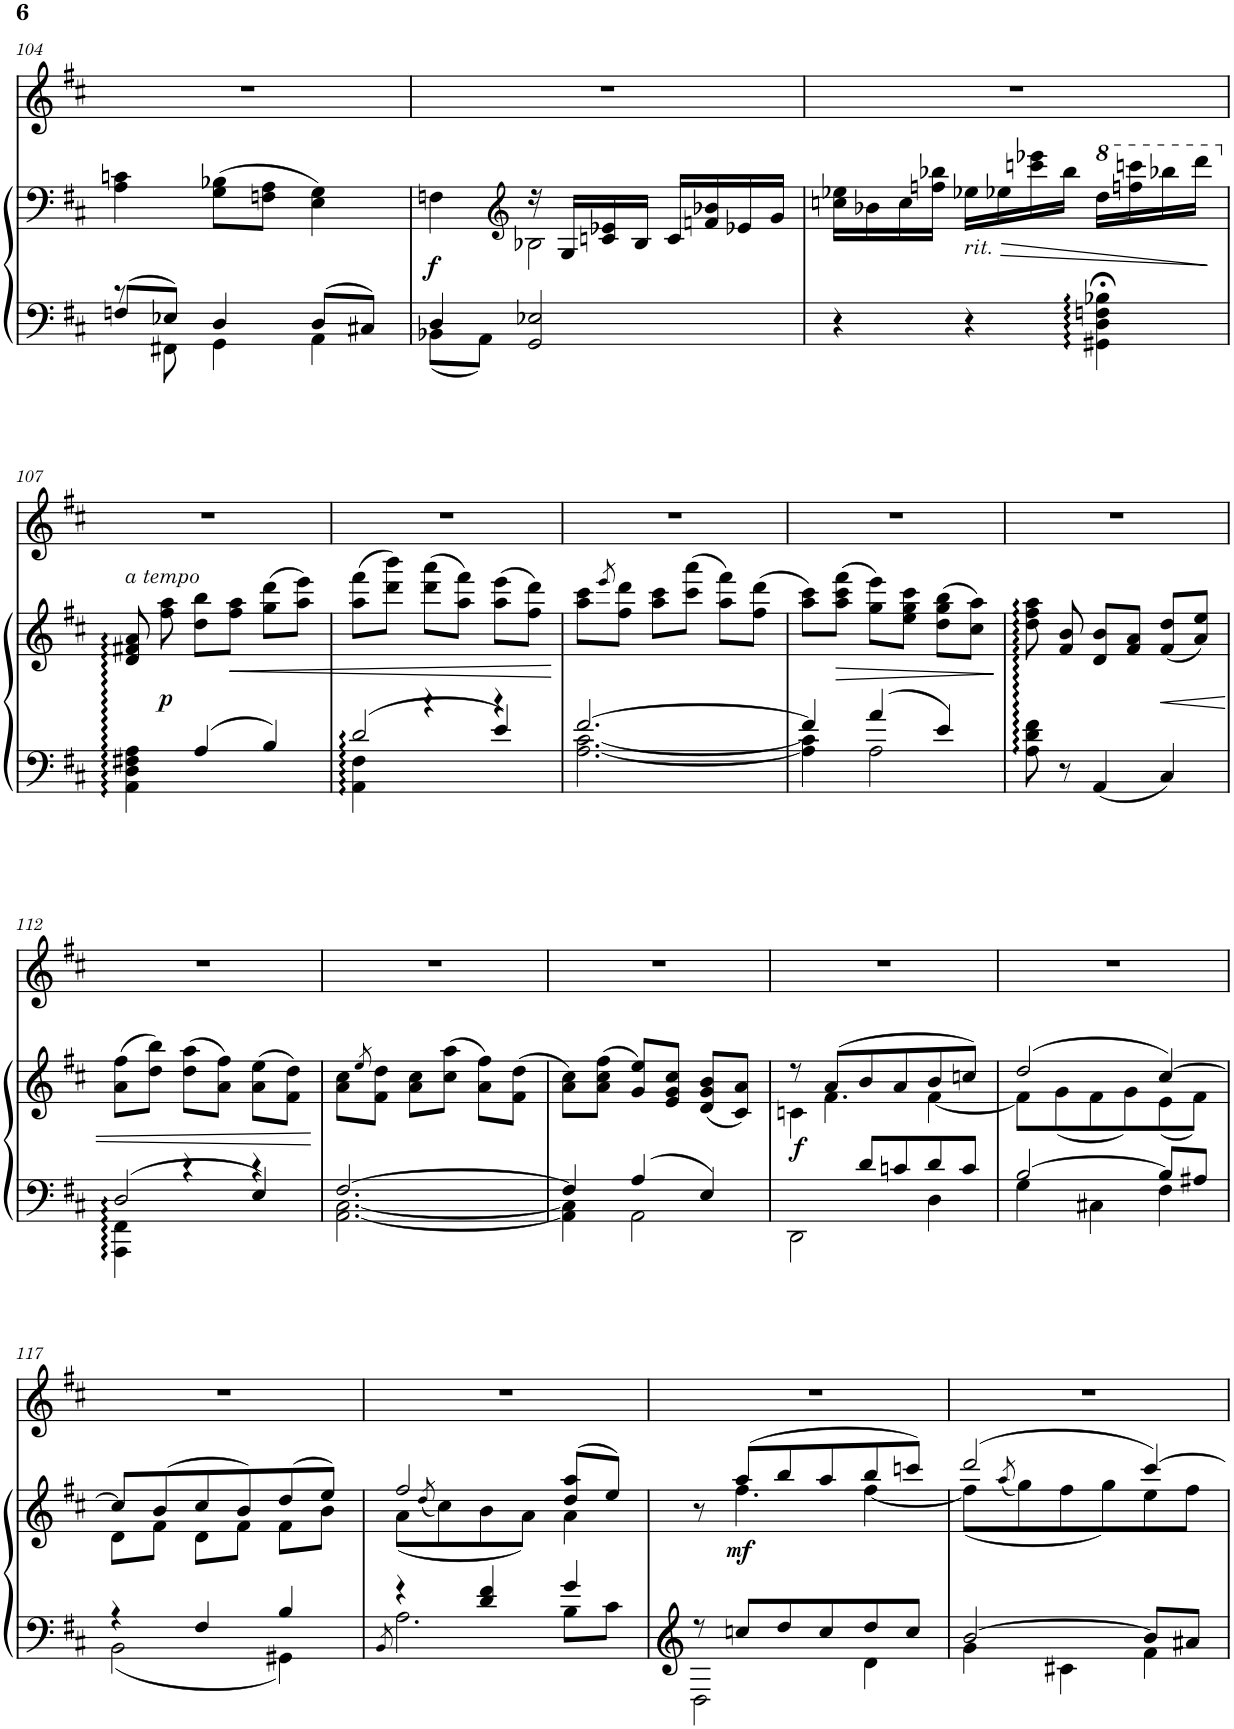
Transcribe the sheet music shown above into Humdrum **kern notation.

**kern	**kern	**kern	**dynam
*part1	*part1	*part1	*part1
*staff3	*staff2	*staff1	*staff1/2/3
*I"Piano	*	*	*
*I'Pno.	*	*	*
!!LO:PB:g=z
*clefF4	*clefF4	*clefG2	*
*k[f#c#]	*k[f#c#]	*k[f#c#]	*
*M3/4	*M3/4	*M3/4	*
=104	=104	=104	=104
*^	*	*	*
8Fn/L	8r	4A\ 4cn\	2.r	.
8E-X/J	8FF#X\	.	.	.
4D/	4GG\	8G\ 8B-X\L	.	.
.	.	8Fn\ 8A\J	.	.
8D/L	4AA\	4E\ 4G\	.	.
8C#X/J	.	.	.	.
=105	=105	=105	=105	=105
*	*	*^	*	*
!	!	!	!	!	!LO:DY:b=2
4D/	8BB-X\L	4Fn\	4ryy	2.r	f
.	8AA\J	.	.	.	.
*	*	*clefG2	*	*	*
2ryy	2GG/ 2E-X/	16r	2B-X\	.	.
.	.	16G/LL	.	.	.
.	.	16cn/ 16e-X/	.	.	.
.	.	16B-/JJ	.	.	.
.	.	16c/LL	.	.	.
.	.	16fn/ 16b-X/	.	.	.
.	.	16e-X/	.	.	.
.	.	16g/JJ	.	.	.
*v	*v	*	*	*	*
*	*v	*v	*	*
=106	=106	=106	=106
4r	16ccn\ 16ee-X\LL	2.r	.
.	16b-X\	.	.
.	16cc\	.	.
.	16ffn\ 16bb-X\JJ	.	.
!	!LO:TX:b:i:t=rit.	!	!
4r	16ee-X\LL	.	.
.	16ee-X\	.	.
.	16cccn\ 16eee-X\	.	.
.	16bb-\JJ	.	.
*	*8va	*	*
4GG#X\;< 4D\;< 4Fn\;< 4B-X\;<	16ddd\LL	.	.
.	16fffn\ 16ccccn\	.	.
.	16bbb-X\	.	.
.	16dddd\JJ	.	.
!!LO:LB:g=z
=107	=107	=107	=107
*	*X8va	*	*
!	!LO:TX:a:i:t=a tempo	!	!
4AA\ 4D\ 4F#X\ 4A\	8d/ 8f#X/ 8a/	2.r	.
!	!	!	!LO:DY:b=2
.	8ff#\ 8aa\	.	p
4A/	8dd\ 8bb\L	.	.
.	8ff#\ 8aa\J	.	.
4B/	8gg\ 8ddd\L	.	.
.	8aa\ 8eee\J	.	.
=108	=108	=108	=108
*^	*	*	*
2d/	4AA\ 4F#\	8aa\ 8fff#\L	2.r	.
.	.	8ddd\ 8bbb\J	.	.
.	4r	8ddd\ 8aaa\L	.	.
.	.	8aa\ 8fff#\J	.	.
4e/	4r	8aa\ 8eee\L	.	.
.	.	8ff#\ 8ddd\J	.	.
=109	=109	=109	=109	=109
[2.f#/	[2.A\ [2.c#\	8aa\ 8ccc#\L	2.r	.
.	.	8qeee/	.	.
.	.	8ff#\ 8ddd\J	.	.
.	.	8aa\ 8ccc#\L	.	.
.	.	8ccc#\ 8aaa\J	.	.
.	.	8aa\ 8fff#\L	.	.
.	.	8ff#\ 8ddd\J	.	.
=110	=110	=110	=110	=110
4f#/]	4A\] 4c#\]	8aa\ 8ccc#\L	2.r	.
.	.	8aa\ 8ccc#\ 8fff#\J	.	.
4a/	2A\	8gg\ 8eee\L	.	.
.	.	8ee\ 8gg\ 8ccc#\J	.	.
4e/	.	8dd\ 8gg\ 8bb\L	.	.
.	.	8cc#\ 8aa\J	.	.
*v	*v	*	*	*
=111	=111	=111	=111
8A\ 8d\ 8f#\	8dd\ 8ff#\ 8aa\	2.r	.
8r	8f#/ 8b/	.	.
4AA/	8d/ 8b/L	.	.
.	8f#/ 8a/J	.	.
4C#/	8f#/ 8dd/L	.	.
.	8a/ 8ee/J	.	.
!!LO:LB:g=z
=112	=112	=112	=112
*^	*	*	*
2D/	4AAA\ 4FF#\	8a\ 8ff#\L	2.r	.
.	.	8dd\ 8bb\J	.	.
.	4r	8dd\ 8aa\L	.	.
.	.	8a\ 8ff#\J	.	.
4E/	4r	8a\ 8ee\L	.	.
.	.	8f#\ 8dd\J	.	.
=113	=113	=113	=113	=113
[2.F#/	[2.AA\ [2.C#\	8a\ 8cc#\L	2.r	.
.	.	8qee/	.	.
.	.	8f#\ 8dd\J	.	.
.	.	8a\ 8cc#\L	.	.
.	.	8cc#\ 8aa\J	.	.
.	.	8a\ 8ff#\L	.	.
.	.	8f#\ 8dd\J	.	.
=114	=114	=114	=114	=114
4F#/]	4AA\] 4C#\]	8a\ 8cc#\L	2.r	.
.	.	8a\ 8cc#\ 8ff#\J	.	.
4A/	2AA\	8g/ 8ee/L	.	.
.	.	8e/ 8g/ 8cc#/J	.	.
4E/	.	8d/ 8g/ 8b/L	.	.
.	.	8c#/ 8a/J	.	.
=115	=115	=115	=115	=115
*	*	*^	*	*
*	*	*	*^	*	*
!	!	!	!	!	!	!LO:DY:b=2
4ryy	2DD\	8r	4cn\	8ryy	2.r	f
.	.	8a/L	.	4.f#\	.	.
8d/L	.	8b/	2ryy	.	.	.
8cn/	.	8a/	.	.	.	.
8d/	4D\	8b/	.	[4f#\	.	.
8c/J	.	8ccn/J	.	.	.	.
*	*	*	*v	*v	*	*
=116	=116	=116	=116	=116	=116
[2B/	4G\	8f#\L]	2dd/	2.r	.
.	.	8g\	.	.	.
.	4C#X\	8f#\	.	.	.
.	.	8g\	.	.	.
8B/L]	4F#\	8e\	[4cc#/	.	.
8A#X/J	.	8f#\J	.	.	.
!!LO:LB:g=z
=117	=117	=117	=117	=117	=117
2BB\	4r	8d\L	8cc#/L]	2.r	.
.	.	8f#\J	8b/	.	.
.	4F#/	8d\L	8cc#/	.	.
.	.	8f#\J	8b/	.	.
4GG#X\	4B/	8f#\L	8dd/	.	.
.	.	8b\J	8ee/J	.	.
*v	*v	*	*	*	*
=118	=118	=118	=118	=118
8qBB/	.	.	.	.
*^	*	*	*	*
*	*^	*	*	*	*
2.A\	2ryy	4r	8a\L	2ff#/	2.r	.
.	.	.	8qdd/	.	.	.
.	.	.	8cc#\	.	.	.
.	.	4d/ 4f#/	8b\	.	.	.
.	.	.	8a\J	.	.	.
.	8B\L	4g/	4a\	8dd/ 8aa/L	.	.
.	8c#\J	.	.	8ee/J	.	.
*	*v	*v	*	*	*	*
=119	=119	=119	=119	=119	=119
2D\	8r	8r	8ryy	2.r	.
!	!	!	!	!	!LO:DY:b=2
.	8ccn/L	8aa/L	4.ff#\	.	mf
.	8dd/	8bb/	.	.	.
.	8cc/	8aa/	.	.	.
4d\	8dd/	8bb/	[4ff#\	.	.
.	8cc/J	8cccn/J	.	.	.
=120	=120	=120	=120	=120	=120
4g\	[2b/	8ff#\L]	2ddd/	2.r	.
.	.	8qaa/	.	.	.
.	.	8gg\	.	.	.
4c#X\	.	8ff#\	.	.	.
.	.	8gg\	.	.	.
4f#\	8b/L]	8ee\	[4ccc#/	.	.
.	8a#X/J	8ff#\J	.	.	.
*v	*v	*	*	*	*
*	*v	*v	*	*
=	=	=	=
*-	*-	*-	*-
